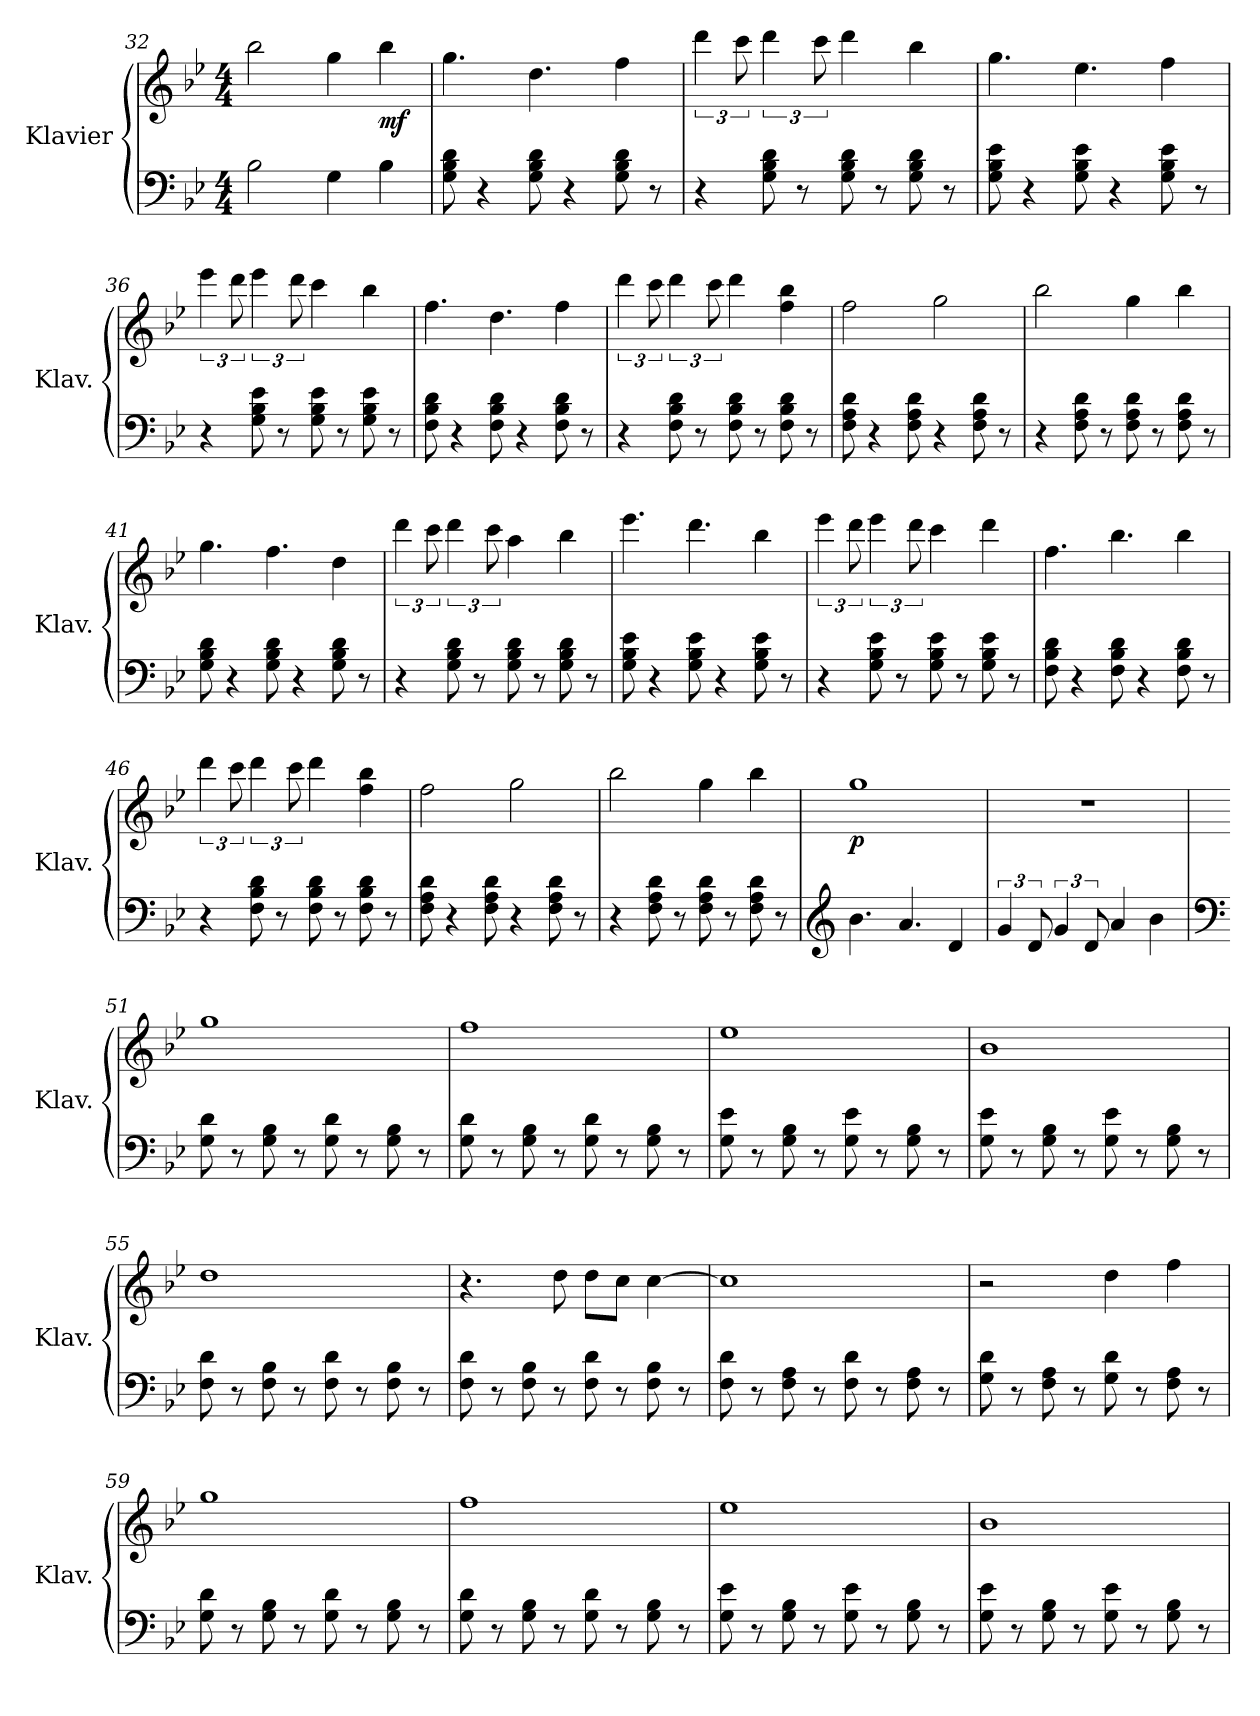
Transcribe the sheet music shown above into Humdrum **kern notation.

**kern	**kern	**dynam
*part1	*part1	*part1
*staff2	*staff1	*staff1/2
*I"Klavier	*	*
*I'Klav.	*	*
*clefF4	*clefG2	*
*k[b-e-]	*k[b-e-]	*
*M4/4	*M4/4	*
=32	=32	=32
2B-\	2bb-\	.
4G\	4gg\	.
!	!	!LO:DY:b
4B-\	4bb-\	mf
=33	=33	=33
8G\ 8B-\ 8d\	4.gg\	.
4r	.	.
8G\ 8B-\ 8d\	4.dd\	.
4r	.	.
8G\ 8B-\ 8d\	4ff\	.
8r	.	.
!!LO:LB:g=z
=34	=34	=34
4r	6ddd\	.
.	12ccc\	.
8G\ 8B-\ 8d\	6ddd\	.
8r	.	.
.	12ccc\	.
8G\ 8B-\ 8d\	4ddd\	.
8r	.	.
8G\ 8B-\ 8d\	4bb-\	.
8r	.	.
=35	=35	=35
8G\ 8B-\ 8e-\	4.gg\	.
4r	.	.
8G\ 8B-\ 8e-\	4.ee-\	.
4r	.	.
8G\ 8B-\ 8e-\	4ff\	.
8r	.	.
=36	=36	=36
4r	6eee-\	.
.	12ddd\	.
8G\ 8B-\ 8e-\	6eee-\	.
8r	.	.
.	12ddd\	.
8G\ 8B-\ 8e-\	4ccc\	.
8r	.	.
8G\ 8B-\ 8e-\	4bb-\	.
8r	.	.
=37	=37	=37
8F\ 8B-\ 8d\	4.ff\	.
4r	.	.
8F\ 8B-\ 8d\	4.dd\	.
4r	.	.
8F\ 8B-\ 8d\	4ff\	.
8r	.	.
=38	=38	=38
4r	6ddd\	.
.	12ccc\	.
8F\ 8B-\ 8d\	6ddd\	.
8r	.	.
.	12ccc\	.
8F\ 8B-\ 8d\	4ddd\	.
8r	.	.
8F\ 8B-\ 8d\	4ff\ 4bb-\	.
8r	.	.
!!LO:PB:g=z
=39	=39	=39
8F\ 8A\ 8d\	2ff\	.
4r	.	.
8F\ 8A\ 8d\	.	.
4r	2gg\	.
8F\ 8A\ 8d\	.	.
8r	.	.
=40	=40	=40
4r	2bb-\	.
8F\ 8A\ 8d\	.	.
8r	.	.
8F\ 8A\ 8d\	4gg\	.
8r	.	.
8F\ 8A\ 8d\	4bb-\	.
8r	.	.
=41	=41	=41
8G\ 8B-\ 8d\	4.gg\	.
4r	.	.
8G\ 8B-\ 8d\	4.ff\	.
4r	.	.
8G\ 8B-\ 8d\	4dd\	.
8r	.	.
=42	=42	=42
4r	6ddd\	.
.	12ccc\	.
8G\ 8B-\ 8d\	6ddd\	.
8r	.	.
.	12ccc\	.
8G\ 8B-\ 8d\	4aa\	.
8r	.	.
8G\ 8B-\ 8d\	4bb-\	.
8r	.	.
=43	=43	=43
8G\ 8B-\ 8e-\	4.eee-\	.
4r	.	.
8G\ 8B-\ 8e-\	4.ddd\	.
4r	.	.
8G\ 8B-\ 8e-\	4bb-\	.
8r	.	.
!!LO:LB:g=z
=44	=44	=44
4r	6eee-\	.
.	12ddd\	.
8G\ 8B-\ 8e-\	6eee-\	.
8r	.	.
.	12ddd\	.
8G\ 8B-\ 8e-\	4ccc\	.
8r	.	.
8G\ 8B-\ 8e-\	4ddd\	.
8r	.	.
=45	=45	=45
8F\ 8B-\ 8d\	4.ff\	.
4r	.	.
8F\ 8B-\ 8d\	4.bb-\	.
4r	.	.
8F\ 8B-\ 8d\	4bb-\	.
8r	.	.
=46	=46	=46
4r	6ddd\	.
.	12ccc\	.
8F\ 8B-\ 8d\	6ddd\	.
8r	.	.
.	12ccc\	.
8F\ 8B-\ 8d\	4ddd\	.
8r	.	.
8F\ 8B-\ 8d\	4ff\ 4bb-\	.
8r	.	.
=47	=47	=47
8F\ 8A\ 8d\	2ff\	.
4r	.	.
8F\ 8A\ 8d\	.	.
4r	2gg\	.
8F\ 8A\ 8d\	.	.
8r	.	.
=48	=48	=48
4r	2bb-\	.
8F\ 8A\ 8d\	.	.
8r	.	.
8F\ 8A\ 8d\	4gg\	.
8r	.	.
8F\ 8A\ 8d\	4bb-\	.
8r	.	.
!!LO:LB:g=z
=49	=49	=49
*clefG2	*	*
!	!	!LO:DY:b
4.b-\	1gg	p
4.a/	.	.
4d/	.	.
=50	=50	=50
6g/	1r	.
12d/	.	.
6g/	.	.
12d/	.	.
4a/	.	.
4b-\	.	.
=51	=51	=51
*clefF4	*	*
8G\ 8d\	1gg	.
8r	.	.
8G\ 8B-\	.	.
8r	.	.
8G\ 8d\	.	.
8r	.	.
8G\ 8B-\	.	.
8r	.	.
=52	=52	=52
8G\ 8d\	1ff	.
8r	.	.
8G\ 8B-\	.	.
8r	.	.
8G\ 8d\	.	.
8r	.	.
8G\ 8B-\	.	.
8r	.	.
=53	=53	=53
8G\ 8e-\	1ee-	.
8r	.	.
8G\ 8B-\	.	.
8r	.	.
8G\ 8e-\	.	.
8r	.	.
8G\ 8B-\	.	.
8r	.	.
!!LO:LB:g=z
=54	=54	=54
8G\ 8e-\	1b-	.
8r	.	.
8G\ 8B-\	.	.
8r	.	.
8G\ 8e-\	.	.
8r	.	.
8G\ 8B-\	.	.
8r	.	.
=55	=55	=55
8F\ 8d\	1dd	.
8r	.	.
8F\ 8B-\	.	.
8r	.	.
8F\ 8d\	.	.
8r	.	.
8F\ 8B-\	.	.
8r	.	.
=56	=56	=56
8F\ 8d\	4.r	.
8r	.	.
8F\ 8B-\	.	.
8r	8dd\	.
8F\ 8d\	8dd\L	.
8r	8cc\J	.
8F\ 8B-\	[4cc\	.
8r	.	.
=57	=57	=57
8F\ 8d\	1cc]	.
8r	.	.
8F\ 8A\	.	.
8r	.	.
8F\ 8d\	.	.
8r	.	.
8F\ 8A\	.	.
8r	.	.
=58	=58	=58
8G\ 8d\	2r	.
8r	.	.
8F\ 8A\	.	.
8r	.	.
8G\ 8d\	4dd\	.
8r	.	.
8F\ 8A\	4ff\	.
8r	.	.
!!LO:LB:g=z
=59	=59	=59
8G\ 8d\	1gg	.
8r	.	.
8G\ 8B-\	.	.
8r	.	.
8G\ 8d\	.	.
8r	.	.
8G\ 8B-\	.	.
8r	.	.
=60	=60	=60
8G\ 8d\	1ff	.
8r	.	.
8G\ 8B-\	.	.
8r	.	.
8G\ 8d\	.	.
8r	.	.
8G\ 8B-\	.	.
8r	.	.
=61	=61	=61
8G\ 8e-\	1ee-	.
8r	.	.
8G\ 8B-\	.	.
8r	.	.
8G\ 8e-\	.	.
8r	.	.
8G\ 8B-\	.	.
8r	.	.
=62	=62	=62
8G\ 8e-\	1b-	.
8r	.	.
8G\ 8B-\	.	.
8r	.	.
8G\ 8e-\	.	.
8r	.	.
8G\ 8B-\	.	.
8r	.	.
=	=	=
*-	*-	*-
